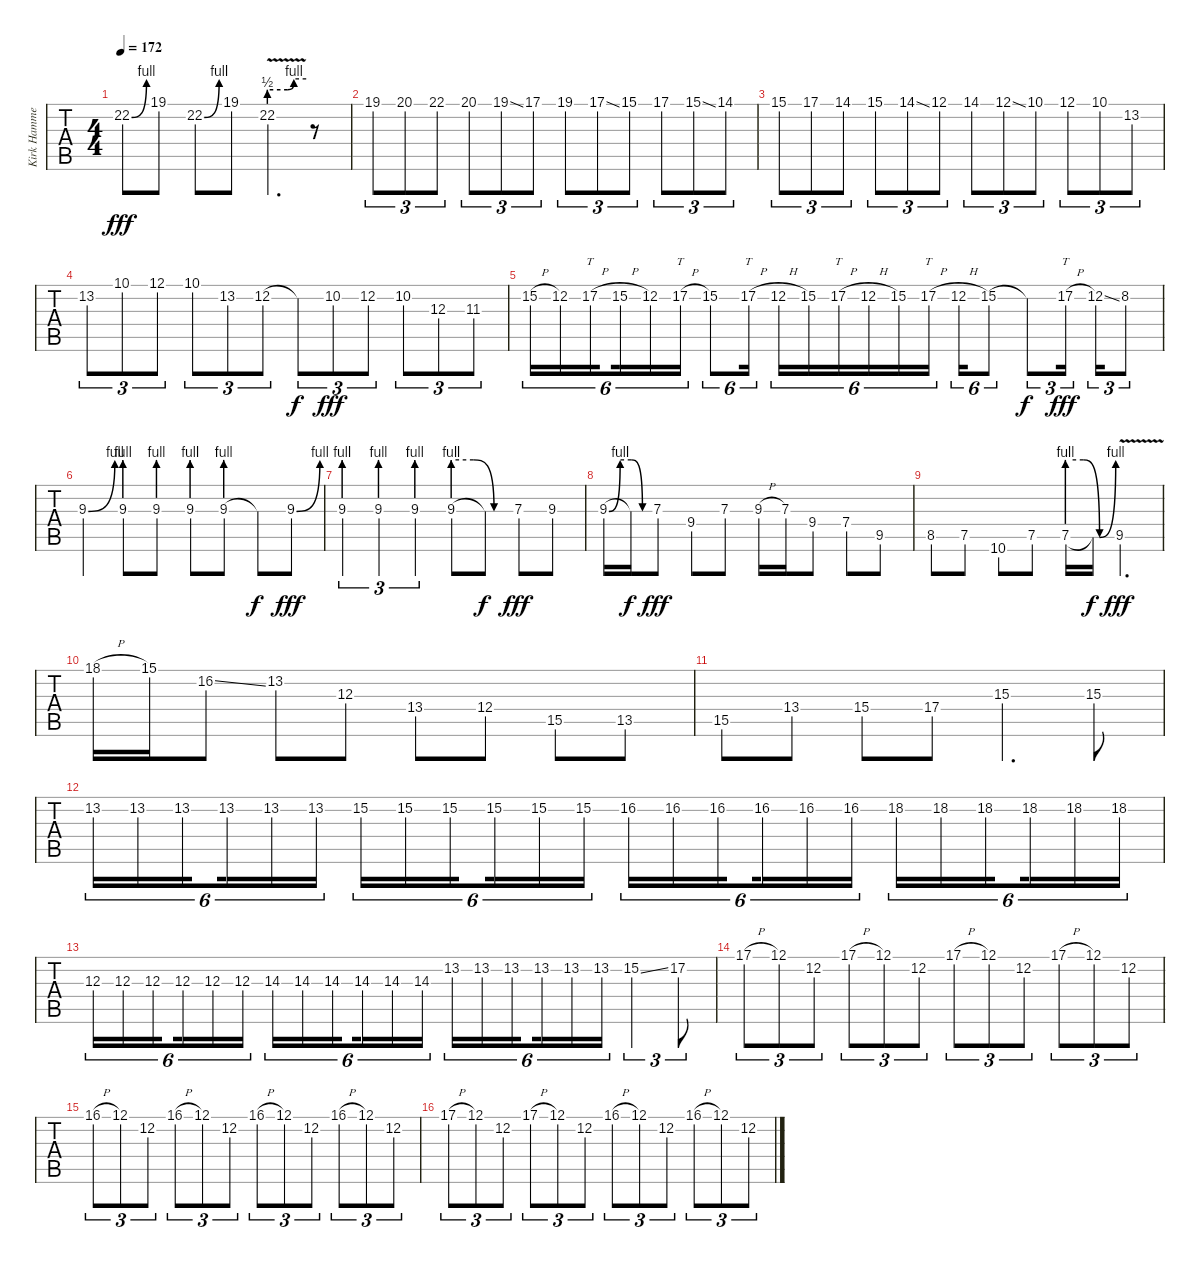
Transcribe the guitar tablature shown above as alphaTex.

\track ("Kirk Hammett" "Kirk Hamme") {instrument distortionguitar}
\staff {tabs}
\tuning (E4 B3 G3 D3 A2 E2) {hide}
\ts (4 4)
\tempo 172
\clef g2
\ks c
22.2{be (bend 0 0 60 4)}.8{dy fff} 19.1.8 22.2{be (bend 0 0 60 4)}.8 19.1.8 22.2{be (custom 0 2 30 2 40 4 60 4) v}.4{d} r.8 |
19.1.8{tu (3 2)} 20.1.8{tu (3 2)} 22.1.8{tu (3 2)} 20.1.8{tu (3 2)} 19.1{ss}.8{tu (3 2)} 17.1.8{tu (3 2)} 19.1.8{tu (3 2)} 17.1{ss}.8{tu (3 2)} 15.1.8{tu (3 2)} 17.1.8{tu (3 2)} 15.1{ss}.8{tu (3 2)} 14.1.8{tu (3 2)} |
15.1.8{tu (3 2)} 17.1.8{tu (3 2)} 14.1.8{tu (3 2)} 15.1.8{tu (3 2)} 14.1{ss}.8{tu (3 2)} 12.1.8{tu (3 2)} 14.1.8{tu (3 2)} 12.1{ss}.8{tu (3 2)} 10.1.8{tu (3 2)} 12.1.8{tu (3 2)} 10.1.8{tu (3 2)} 13.2.8{tu (3 2)} |
13.2.8{tu (3 2)} 10.1.8{tu (3 2)} 12.1.8{tu (3 2)} 10.1.8{tu (3 2)} 13.2.8{tu (3 2)} 12.2.8{tu (3 2)} 12.2{t}.8{tu (3 2) dy f} 10.2.8{tu (3 2) dy fff} 12.2.8{tu (3 2)} 10.2.8{tu (3 2)} 12.3.8{tu (3 2)} 11.3.8{tu (3 2)} |
15.2{h}.16{tu (6 4)} 12.2.16{tu (6 4)} 17.2{h}.16{tt tu (6 4) beam splitsecondary} 15.2{h}.16{tu (6 4)} 12.2.16{tu (6 4)} 17.2{h}.16{tt tu (6 4)} 15.2.8{tu (6 4)} 17.2{h}.16{tt tu (6 4) beam splitsecondary} 12.2{h}.16{tu (6 4)} 15.2.16{tu (6 4)} 17.2{h}.16{tt tu (6 4)} 12.2{h}.16{tu (6 4)} 15.2.16{tu (6 4)} 17.2{h}.16{tt tu (6 4) beam splitsecondary} 12.2{h}.16{tu (6 4)} 15.2.8{tu (6 4)} 15.2{t}.8{tu (3 2) dy f} 17.2{h}.16{tt tu (3 2) dy fff beam splitsecondary} 12.2{ss}.16{tu (3 2)} 8.2.8{tu (3 2)} |
9.3{be (bend 0 0 60 4)}.4 9.3{be (prebend 0 4 60 4)}.8 9.3{be (prebend 0 4 60 4)}.8 9.3{be (prebend 0 4 60 4)}.8 9.3{be (prebend 0 4 60 4)}.8 9.3{t}.8{dy f} 9.3{be (bend 0 0 60 4)}.8{dy fff} |
9.3{be (prebend 0 4 60 4)}.4{tu (3 2)} 9.3{be (prebend 0 4 60 4)}.4{tu (3 2)} 9.3{be (prebend 0 4 60 4)}.4{tu (3 2)} 9.3{be (custom 0 4 20 4 40 0 60 0)}.8 9.3{t}.8{dy f} 7.3.8{dy fff} 9.3.8 |
9.3{be (custom 0 0 15 4 30 4 45 0 60 0)}.16 9.3{t}.16{dy f} 7.3.8{dy fff} 9.4.8 7.3.8 9.3{h}.16 7.3.16 9.4.8 7.4.8 9.5.8 |
8.5.8 7.5.8 10.6.8 7.5.8 7.5{be (custom 0 4 20 4 40 0 60 4)}.16 7.5{t}.16{dy f} 9.5{v}.4{d dy fff} |
18.1{h}.16 15.1.16 16.2{ss}.8 13.2.8 12.3.8 13.4.8 12.4.8 15.5.8 13.5.8 |
15.5.8 13.4.8 15.4.8 17.4.8 15.3.4{d} 15.3.8 |
13.2.16{tu (6 4)} 13.2.16{tu (6 4)} 13.2.16{tu (6 4) beam splitsecondary} 13.2.16{tu (6 4)} 13.2.16{tu (6 4)} 13.2.16{tu (6 4)} 15.2.16{tu (6 4)} 15.2.16{tu (6 4)} 15.2.16{tu (6 4) beam splitsecondary} 15.2.16{tu (6 4)} 15.2.16{tu (6 4)} 15.2.16{tu (6 4)} 16.2.16{tu (6 4)} 16.2.16{tu (6 4)} 16.2.16{tu (6 4) beam splitsecondary} 16.2.16{tu (6 4)} 16.2.16{tu (6 4)} 16.2.16{tu (6 4)} 18.2.16{tu (6 4)} 18.2.16{tu (6 4)} 18.2.16{tu (6 4) beam splitsecondary} 18.2.16{tu (6 4)} 18.2.16{tu (6 4)} 18.2.16{tu (6 4)} |
12.3.16{tu (6 4)} 12.3.16{tu (6 4)} 12.3.16{tu (6 4) beam splitsecondary} 12.3.16{tu (6 4)} 12.3.16{tu (6 4)} 12.3.16{tu (6 4)} 14.3.16{tu (6 4)} 14.3.16{tu (6 4)} 14.3.16{tu (6 4) beam splitsecondary} 14.3.16{tu (6 4)} 14.3.16{tu (6 4)} 14.3.16{tu (6 4)} 13.2.16{tu (6 4)} 13.2.16{tu (6 4)} 13.2.16{tu (6 4) beam splitsecondary} 13.2.16{tu (6 4)} 13.2.16{tu (6 4)} 13.2.16{tu (6 4)} 15.2{ss}.4{tu (3 2)} 17.2.8{tu (3 2)} |
17.1{h}.8{tu (3 2)} 12.1.8{tu (3 2)} 12.2.8{tu (3 2)} 17.1{h}.8{tu (3 2)} 12.1.8{tu (3 2)} 12.2.8{tu (3 2)} 17.1{h}.8{tu (3 2)} 12.1.8{tu (3 2)} 12.2.8{tu (3 2)} 17.1{h}.8{tu (3 2)} 12.1.8{tu (3 2)} 12.2.8{tu (3 2)} |
16.1{h}.8{tu (3 2)} 12.1.8{tu (3 2)} 12.2.8{tu (3 2)} 16.1{h}.8{tu (3 2)} 12.1.8{tu (3 2)} 12.2.8{tu (3 2)} 16.1{h}.8{tu (3 2)} 12.1.8{tu (3 2)} 12.2.8{tu (3 2)} 16.1{h}.8{tu (3 2)} 12.1.8{tu (3 2)} 12.2.8{tu (3 2)} |
17.1{h}.8{tu (3 2)} 12.1.8{tu (3 2)} 12.2.8{tu (3 2)} 17.1{h}.8{tu (3 2)} 12.1.8{tu (3 2)} 12.2.8{tu (3 2)} 16.1{h}.8{tu (3 2)} 12.1.8{tu (3 2)} 12.2.8{tu (3 2)} 16.1{h}.8{tu (3 2)} 12.1.8{tu (3 2)} 12.2.8{tu (3 2)}
